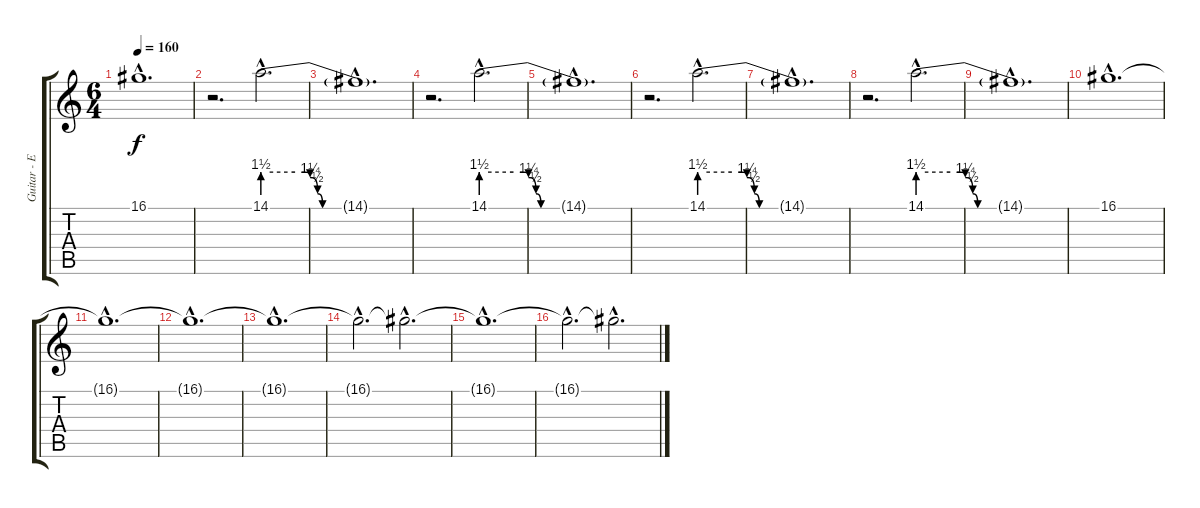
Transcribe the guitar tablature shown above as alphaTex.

\track ("Guitar - Ed O'Brien" "Guitar - E") {instrument violin}
\staff {score tabs}
\tuning (E4 B3 G3 D3 A2 E2) {hide}
\ts (6 4)
\tempo 160
\clef g2
\ks c
16.1{hac t}.1{d dy f} |
r.2{d} 14.1{be (custom 0 6 10 6 13 6 17 6 19 5 22 2 24 0 29 0 40 0 60 0) hac}.2{d} |
14.1{hac t}.1{d} |
r.2{d} 14.1{be (custom 0 6 10 6 13 6 17 6 19 5 22 2 24 0 29 0 40 0 60 0) hac}.2{d} |
14.1{hac t}.1{d} |
r.2{d} 14.1{be (custom 0 6 10 6 13 6 17 6 19 5 22 2 24 0 29 0 40 0 60 0) hac}.2{d} |
14.1{hac t}.1{d} |
r.2{d} 14.1{be (custom 0 6 10 6 13 6 17 6 19 5 22 2 24 0 29 0 40 0 60 0) hac}.2{d} |
14.1{hac t}.1{d} |
16.1{hac}.1{d} |
16.1{hac t}.1{d} |
16.1{hac t}.1{d} |
16.1{hac t}.1{d} |
16.1{hac t}.2{d} 16.1{hac t}.2{d} |
16.1{hac t}.1{d} |
16.1{hac t}.2{d} 16.1{hac t}.2{d}
